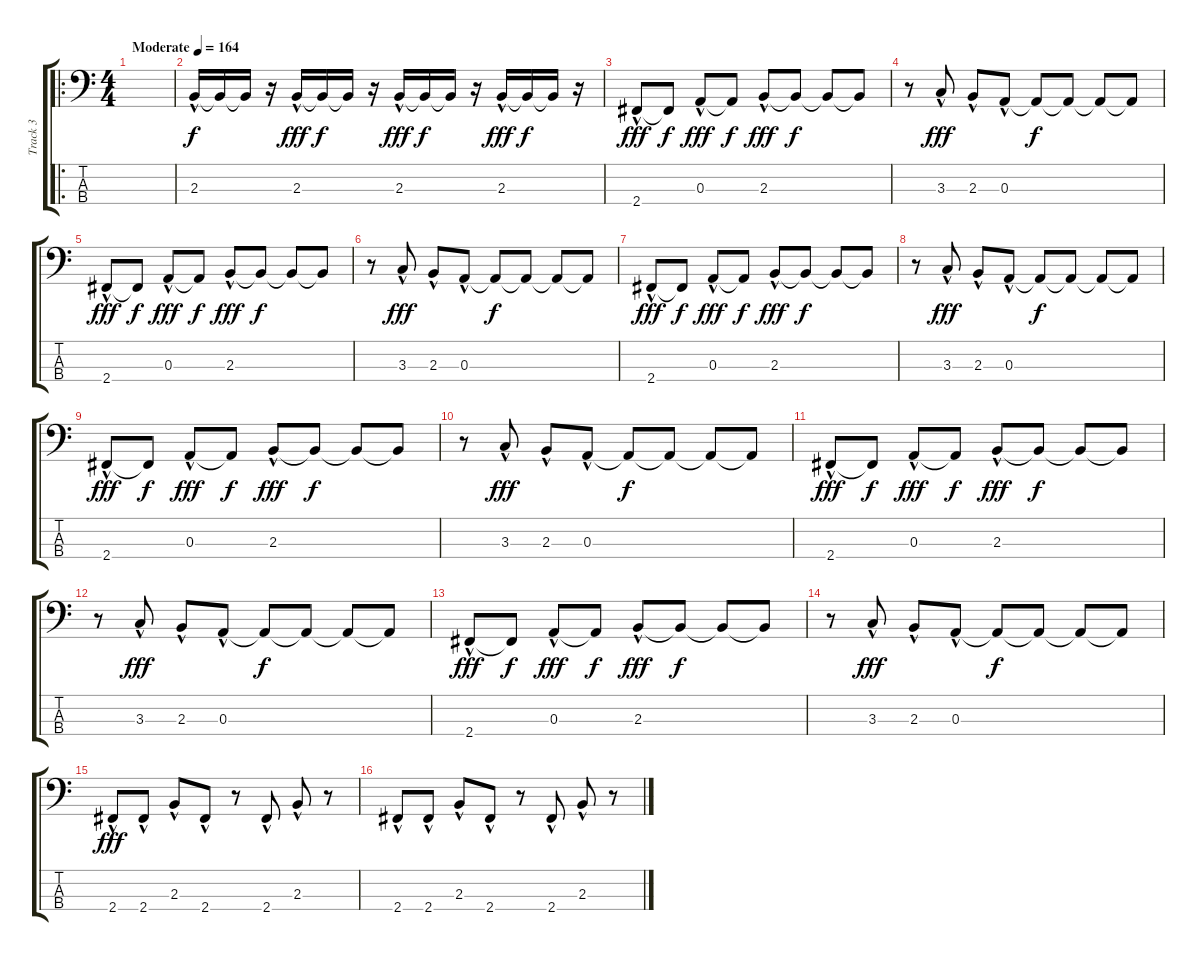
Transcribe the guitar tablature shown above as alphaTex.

\track ("Track 3" "Track 3") {instrument electricbasspick}
\staff {score tabs}
\tuning (G2 D2 A1 E1) {hide}
\ro
\ts (4 4)
\tempo (164 "Moderate")
\clef f4
\ks c
|
2.3{hac}.16 2.3{t}.16{dy f} 2.3{t}.16 r.16 2.3{hac}.16{dy fff} 2.3{t}.16{dy f} 2.3{t}.16 r.16 2.3{hac}.16{dy fff} 2.3{t}.16{dy f} 2.3{t}.16 r.16 2.3{hac}.16{dy fff} 2.3{t}.16{dy f} 2.3{t}.16 r.16 |
2.4{hac}.8{dy fff} 2.4{t}.8{dy f} 0.3{hac}.8{dy fff} 0.3{t}.8{dy f} 2.3{hac}.8{dy fff} 2.3{t}.8{dy f} 2.3{t}.8 2.3{t}.8 |
r.8 3.3{hac}.8{dy fff} 2.3{hac}.8 0.3{hac}.8 0.3{t}.8{dy f} 0.3{t}.8 0.3{t}.8 0.3{t}.8 |
2.4{hac}.8{dy fff} 2.4{t}.8{dy f} 0.3{hac}.8{dy fff} 0.3{t}.8{dy f} 2.3{hac}.8{dy fff} 2.3{t}.8{dy f} 2.3{t}.8 2.3{t}.8 |
r.8 3.3{hac}.8{dy fff} 2.3{hac}.8 0.3{hac}.8 0.3{t}.8{dy f} 0.3{t}.8 0.3{t}.8 0.3{t}.8 |
2.4{hac}.8{dy fff} 2.4{t}.8{dy f} 0.3{hac}.8{dy fff} 0.3{t}.8{dy f} 2.3{hac}.8{dy fff} 2.3{t}.8{dy f} 2.3{t}.8 2.3{t}.8 |
r.8 3.3{hac}.8{dy fff} 2.3{hac}.8 0.3{hac}.8 0.3{t}.8{dy f} 0.3{t}.8 0.3{t}.8 0.3{t}.8 |
2.4{hac}.8{dy fff} 2.4{t}.8{dy f} 0.3{hac}.8{dy fff} 0.3{t}.8{dy f} 2.3{hac}.8{dy fff} 2.3{t}.8{dy f} 2.3{t}.8 2.3{t}.8 |
r.8 3.3{hac}.8{dy fff} 2.3{hac}.8 0.3{hac}.8 0.3{t}.8{dy f} 0.3{t}.8 0.3{t}.8 0.3{t}.8 |
2.4{hac}.8{dy fff} 2.4{t}.8{dy f} 0.3{hac}.8{dy fff} 0.3{t}.8{dy f} 2.3{hac}.8{dy fff} 2.3{t}.8{dy f} 2.3{t}.8 2.3{t}.8 |
r.8 3.3{hac}.8{dy fff} 2.3{hac}.8 0.3{hac}.8 0.3{t}.8{dy f} 0.3{t}.8 0.3{t}.8 0.3{t}.8 |
2.4{hac}.8{dy fff} 2.4{t}.8{dy f} 0.3{hac}.8{dy fff} 0.3{t}.8{dy f} 2.3{hac}.8{dy fff} 2.3{t}.8{dy f} 2.3{t}.8 2.3{t}.8 |
r.8 3.3{hac}.8{dy fff} 2.3{hac}.8 0.3{hac}.8 0.3{t}.8{dy f} 0.3{t}.8 0.3{t}.8 0.3{t}.8 |
2.4{hac}.8{dy fff} 2.4{hac}.8 2.3{hac}.8 2.4{hac}.8 r.8 2.4{hac}.8 2.3{hac}.8 r.8 |
2.4{hac}.8 2.4{hac}.8 2.3{hac}.8 2.4{hac}.8 r.8 2.4{hac}.8 2.3{hac}.8 r.8
